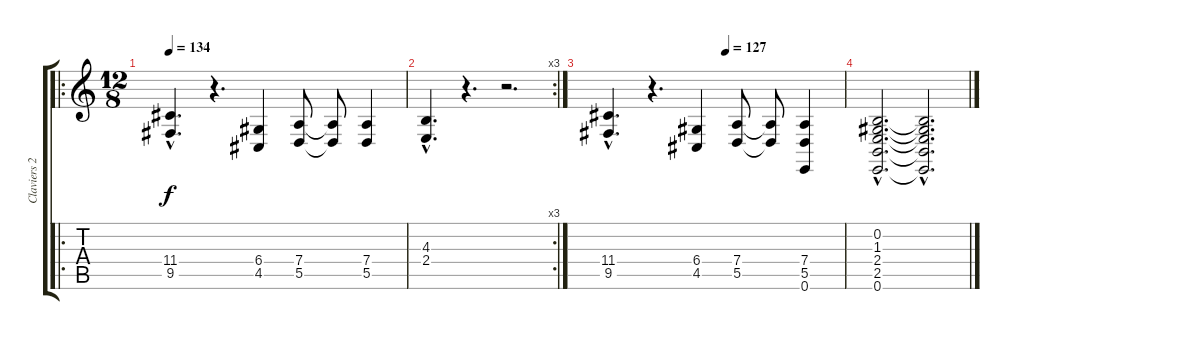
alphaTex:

\track ("Claviers 2" "Claviers 2") {instrument acousticgrandpiano}
\staff {score tabs}
\tuning (E4 B3 G3 D3 A2 E2) {hide}
\ro
\ts (12 8)
\tempo 134
\clef g2
\ks c
(11.4{hac} 9.5{hac}).4{d dy f} r.4{d} (6.4 4.5).4 (7.4 5.5).8 (7.4{t} 5.5{t}).8 (7.4 5.5).4 |
\rc 3
(4.3{hac} 2.4{hac}).4{d} r.4{d} r.2{d} |
\tempo (127 0.5)
(11.4{hac} 9.5{hac}).4{d} r.4{d} (6.4 4.5).4 (7.4 5.5).8 (7.4{t} 5.5{t}).8 (7.4 5.5 0.6).4 |
(0.2{hac} 1.3{hac} 2.4{hac} 2.5{hac} 0.6{hac}).2{d} (0.2{hac t} 1.3{hac t} 2.4{hac t} 2.5{hac t} 0.6{hac t}).2{d}
